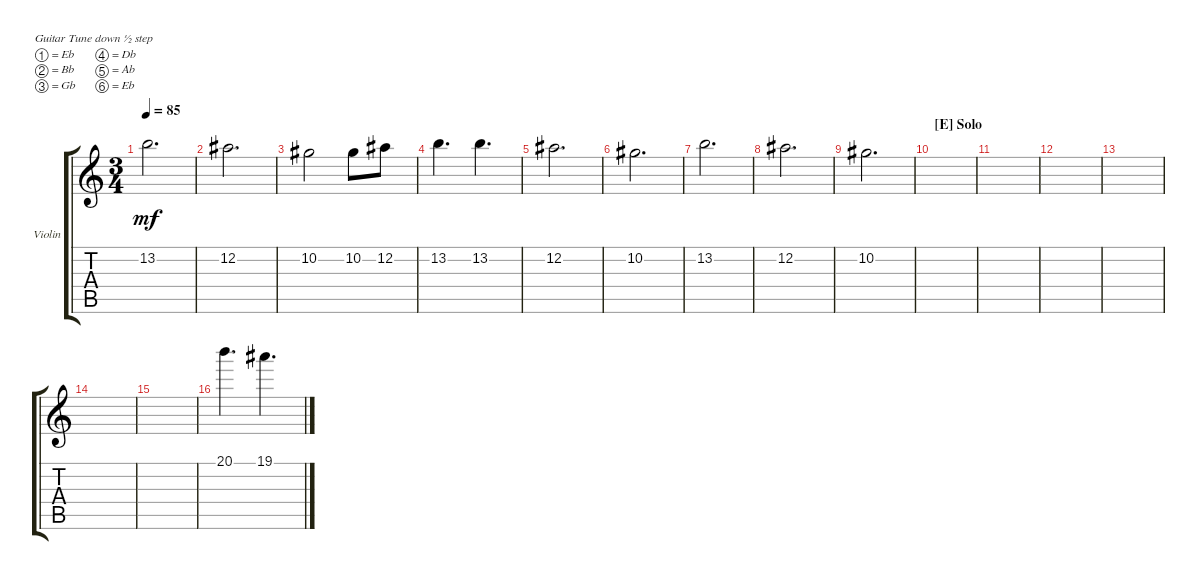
\defaultSystemsLayout 4
\bracketExtendMode groupsimilarinstruments
\firstSystemTrackNameOrientation horizontal
\otherSystemsTrackNameOrientation horizontal
\track ("Violin" "Violin") {instrument acousticguitarsteel}
\staff {score tabs}
\tuning (Eb4 Bb3 Gb3 Db3 Ab2 Eb2)
\ts (3 4)
\tempo 85
\clef g2
\ks c
13.2.2{d dy mf} |
12.2.2{d} |
10.2.2 10.2.8 12.2.8 |
13.2.4{d} 13.2.4{d} |
12.2.2{d} |
10.2.2{d} |
13.2.2{d} |
12.2.2{d} |
10.2.2{d} |
\section ("E" "Solo")
|
|
|
|
|
|
20.1.4{d} 19.1.4{d}
